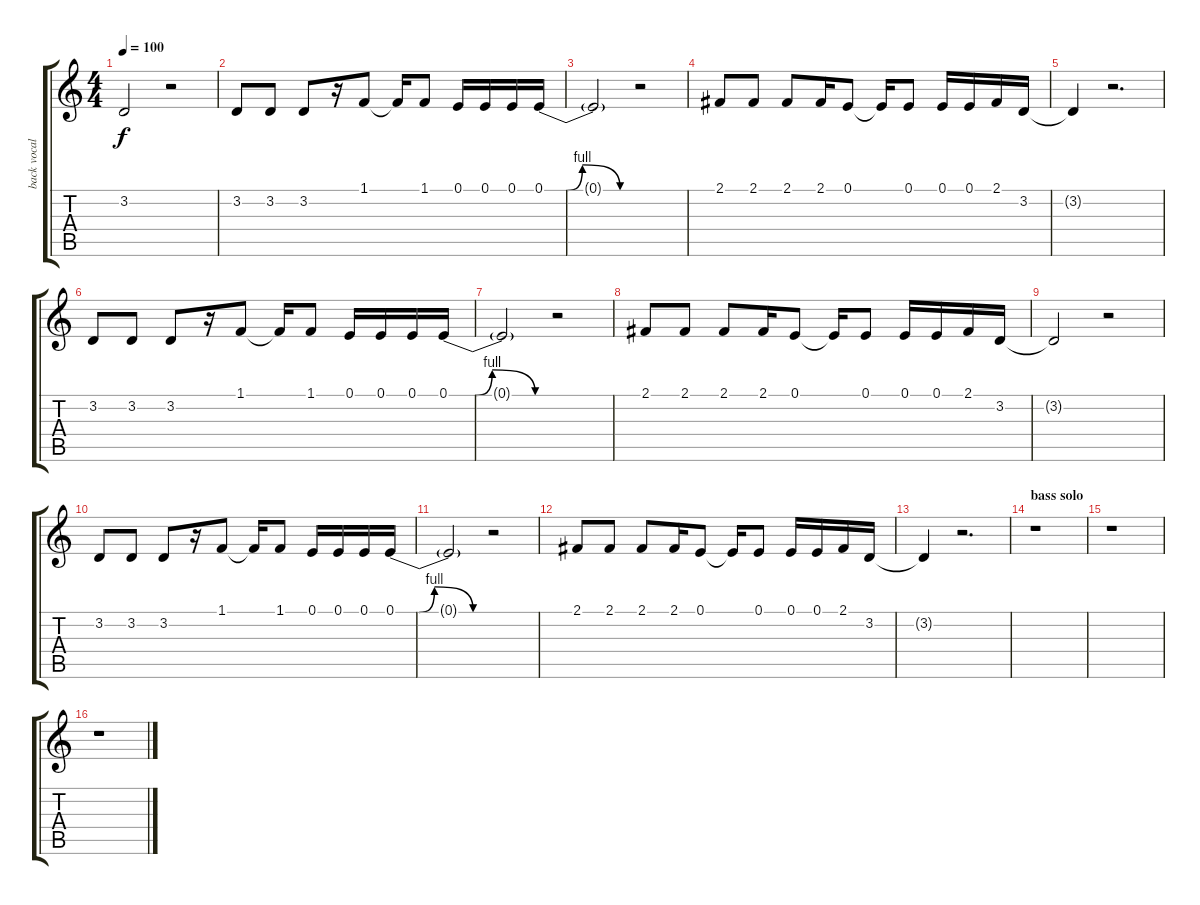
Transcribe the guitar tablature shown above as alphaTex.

\track ("back vocal I" "back vocal") {instrument oboe}
\staff {score tabs}
\tuning (E4 B3 G3 D3 A2 E2) {hide}
\ts (4 4)
\tempo 100
\clef g2
\ks c
3.2{t}.2{dy f} r.2 |
3.2.8 3.2.8 3.2.8 r.16 1.1.8 1.1{t}.16 1.1.8 0.1.16 0.1.16 0.1.16 0.1{be (custom 0 0 15 0 25 4 50 0 60 0)}.16 |
0.1{t}.2 r.2 |
2.1.8 2.1.8 2.1.8 2.1.16 0.1.8 0.1{t}.16 0.1.8 0.1.16 0.1.16 2.1.16 3.2.16 |
3.2{t}.4 r.2{d} |
3.2.8 3.2.8 3.2.8 r.16 1.1.8 1.1{t}.16 1.1.8 0.1.16 0.1.16 0.1.16 0.1{be (custom 0 0 15 0 25 4 50 0 60 0)}.16 |
0.1{t}.2 r.2 |
2.1.8 2.1.8 2.1.8 2.1.16 0.1.8 0.1{t}.16 0.1.8 0.1.16 0.1.16 2.1.16 3.2.16 |
3.2{t}.2 r.2 |
3.2.8 3.2.8 3.2.8 r.16 1.1.8 1.1{t}.16 1.1.8 0.1.16 0.1.16 0.1.16 0.1{be (custom 0 0 15 0 25 4 50 0 60 0)}.16 |
0.1{t}.2 r.2 |
2.1.8 2.1.8 2.1.8 2.1.16 0.1.8 0.1{t}.16 0.1.8 0.1.16 0.1.16 2.1.16 3.2.16 |
3.2{t}.4 r.2{d} |
\section ("" "bass solo")
r.1 |
r.1 |
r.1
